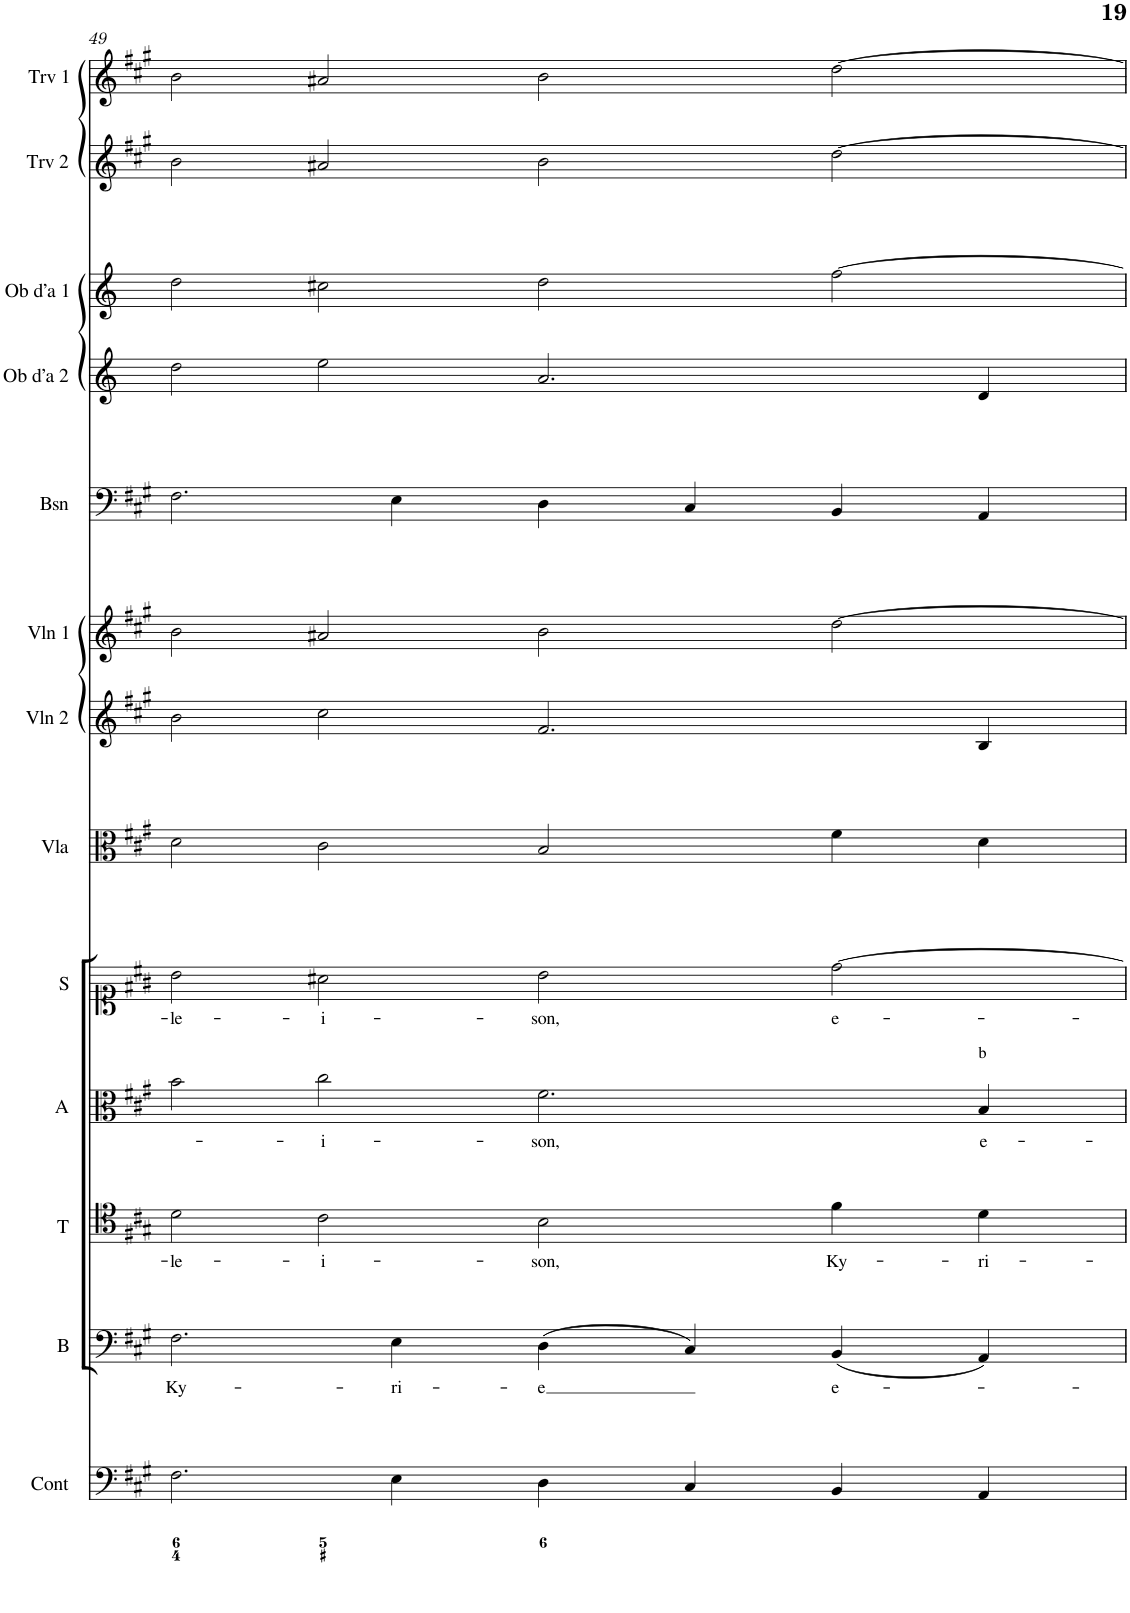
**kern	**kern	**text	**kern	**text	**kern	**text	**kern	**text	**kern	**kern	**kern	**kern	**kern	**kern	**kern	**kern
*part13	*part12	*part12	*part11	*part11	*part10	*part10	*part9	*part9	*part8	*part7	*part6	*part5	*part4	*part3	*part2	*part1
*staff13	*staff12	*staff12	*staff11	*staff11	*staff10	*staff10	*staff9	*staff9	*staff8	*staff7	*staff6	*staff5	*staff4	*staff3	*staff2	*staff1
*I"Continuo	*I"Bass	*	*I"Tenor	*	*I"Alto	*	*I"Soprano	*	*I"Viola	*I"Violin 2	*I"Violin 1	*I"Bassoon	*I"Oboe d’amore 2	*I"Oboe d’amore 1	*I"Traverso 2	*I"Traverso 1
*I'Cont	*I'B	*	*I'T	*	*I'A	*	*I'S	*	*I'Vla	*I'Vln 2	*I'Vln 1	*I'Bsn	*I'Ob d’a 2	*I'Ob d’a 1	*I'Trv 2	*I'Trv 1
!!LO:PB:g=z
*clefF4	*clefF4	*	*clefC4	*	*clefC3	*	*clefC1	*	*clefC3	*clefG2	*clefG2	*clefF4	*clefG2	*clefG2	*clefG2	*clefG2
*	*	*	*	*	*	*	*	*	*	*	*	*	*Trd2c3	*Trd2c3	*	*
*k[f#c#g#]	*k[f#c#g#]	*	*k[f#c#g#]	*	*k[f#c#g#]	*	*k[f#c#g#]	*	*k[f#c#g#]	*k[f#c#g#]	*k[f#c#g#]	*k[f#c#g#]	*k[]	*k[]	*k[f#c#g#]	*k[f#c#g#]
*M4/2	*M4/2	*	*M4/2	*	*M4/2	*	*M4/2	*	*M4/2	*M4/2	*M4/2	*M4/2	*M4/2	*M4/2	*M4/2	*M4/2
*met(c|)	*met(c|)	*	*met(c|)	*	*met(c|)	*	*met(c|)	*	*met(c|)	*met(c|)	*met(c|)	*met(c|)	*met(c|)	*met(c|)	*met(c|)	*met(c|)
=49	=49	=49	=49	=49	=49	=49	=49	=49	=49	=49	=49	=49	=49	=49	=49	=49
!	!	!LO:LY:b	!	!LO:LY:b	!	!	!	!LO:LY:b	!	!	!	!	!	!	!	!
2.F#\	2.F#\	Ky-	2d\	-le-	2b\	.	2b\	-le-	2d\	2b\	2b\	2.F#\	2dd\	2dd\	2b\	2b\
!	!	!	!	!LO:LY:b	!	!LO:LY:b	!	!LO:LY:b	!	!	!	!	!	!	!	!
.	.	.	2c#\	-i-	2cc#\	-i-	2a#X\	-i-	2c#\	2cc#\	2a#X/	.	2ee\	2cc#X\	2a#X/	2a#X/
!	!	!LO:LY:b	!	!	!	!	!	!	!	!	!	!	!	!	!	!
4E\	4E\	-ri-	.	.	.	.	.	.	.	.	.	4E\	.	.	.	.
!	!	!LO:LY:b	!	!LO:LY:b	!	!LO:LY:b	!	!LO:LY:b	!	!	!	!	!	!	!	!
4D\	(4D\	-e	2B\	-son,	2.f#\	-son,	2b\	-son,	2B/	2.f#/	2b\	4D\	2.a/	2dd\	2b\	2b\
4C#/	4C#/)	.	.	.	.	.	.	.	.	.	.	4C#/	.	.	.	.
!	!	!LO:LY:b	!	!LO:LY:b	!	!	!	!LO:LY:b	!	!	!	!	!	!	!	!
4BB/	(4BB/	e-	4f#\	Ky-	.	.	[2dd\	e-	4f#\	.	[2dd\	4BB/	.	[2ff\	[2dd\	[2dd\
!	!	!	!	!	!LO:TX:a:t=b	!	!	!	!	!	!	!	!	!	!	!
!	!	!	!	!LO:LY:b	!	!LO:LY:b	!	!	!	!	!	!	!	!	!	!
4AA/	4AA/)	.	4d\	-ri-	4B/	e-	.	.	4d\	4B/	.	4AA/	4d/	.	.	.
=	=	=	=	=	=	=	=	=	=	=	=	=	=	=	=	=
*-	*-	*-	*-	*-	*-	*-	*-	*-	*-	*-	*-	*-	*-	*-	*-	*-
